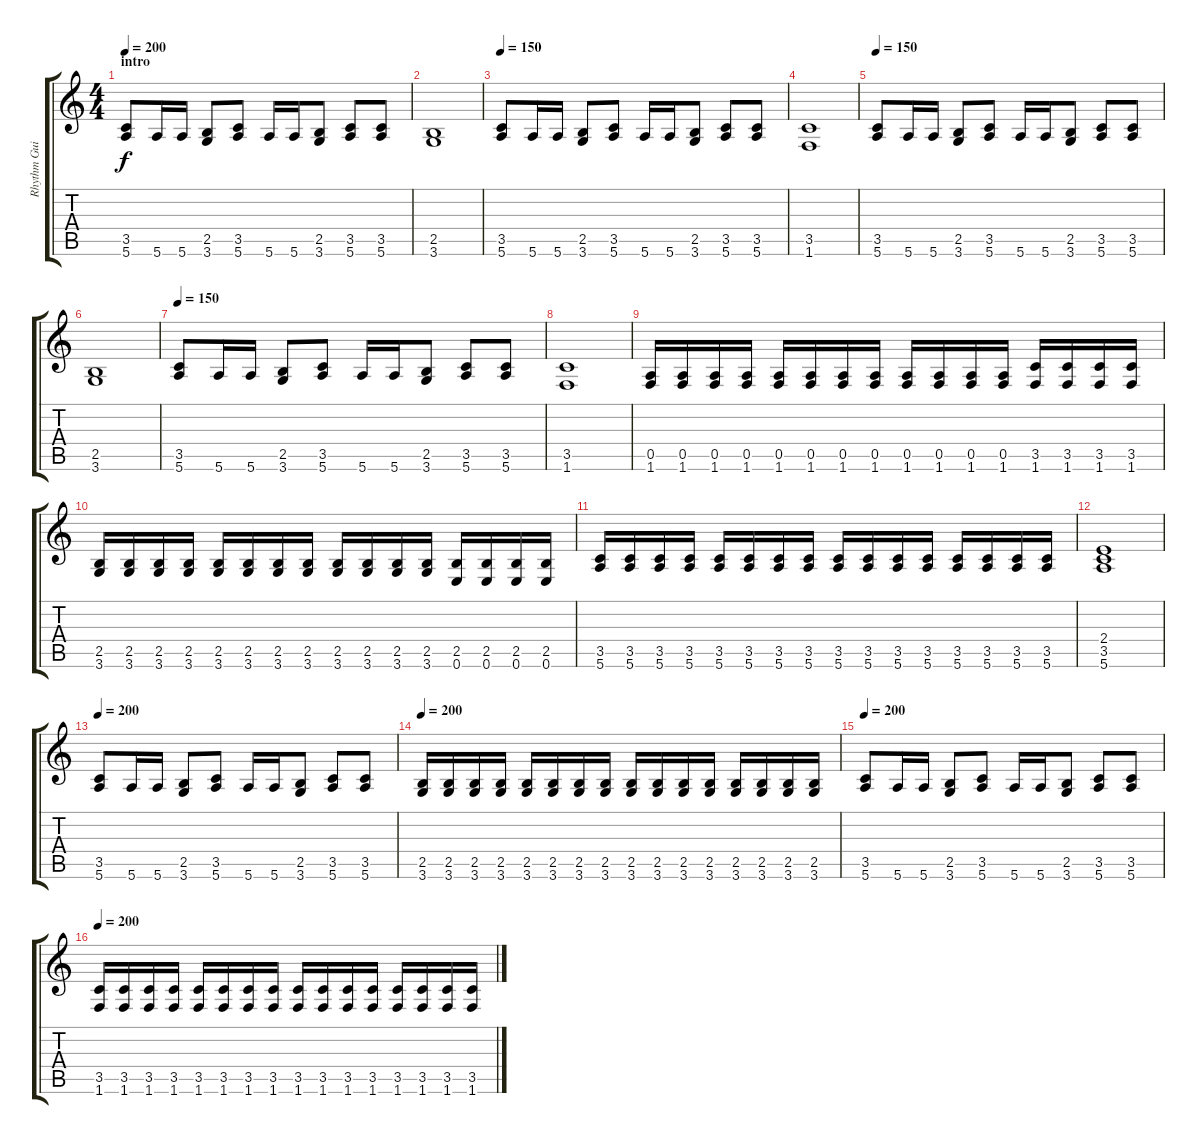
\track ("Rhythm Guitar" "Rhythm Gui") {instrument distortionguitar}
\staff {score tabs}
\tuning (E4 B3 G3 D3 A2 E2) {hide}
\ts (4 4)
\section ("" "intro")
\tempo 200
\tempo 150
\tempo 200
\clef g2
\ks c
(3.5 5.6).8{dy f instrument distortionguitar} 5.6.16 5.6.16 (2.5 3.6).8 (3.5 5.6).8 5.6.16 5.6.16 (2.5 3.6).8 (3.5 5.6).8 (3.5 5.6).8 |
(2.5 3.6).1 |
\tempo 150
(3.5 5.6).8 5.6.16 5.6.16 (2.5 3.6).8 (3.5 5.6).8 5.6.16 5.6.16 (2.5 3.6).8 (3.5 5.6).8 (3.5 5.6).8 |
(3.5 1.6).1 |
\tempo 150
(3.5 5.6).8 5.6.16 5.6.16 (2.5 3.6).8 (3.5 5.6).8 5.6.16 5.6.16 (2.5 3.6).8 (3.5 5.6).8 (3.5 5.6).8 |
(2.5 3.6).1 |
\tempo 150
(3.5 5.6).8 5.6.16 5.6.16 (2.5 3.6).8 (3.5 5.6).8 5.6.16 5.6.16 (2.5 3.6).8 (3.5 5.6).8 (3.5 5.6).8 |
(3.5 1.6).1 |
(0.5 1.6).16 (0.5 1.6).16 (0.5 1.6).16 (0.5 1.6).16 (0.5 1.6).16 (0.5 1.6).16 (0.5 1.6).16 (0.5 1.6).16 (0.5 1.6).16 (0.5 1.6).16 (0.5 1.6).16 (0.5 1.6).16 (3.5 1.6).16 (3.5 1.6).16 (3.5 1.6).16 (3.5 1.6).16 |
(2.5 3.6).16 (2.5 3.6).16 (2.5 3.6).16 (2.5 3.6).16 (2.5 3.6).16 (2.5 3.6).16 (2.5 3.6).16 (2.5 3.6).16 (2.5 3.6).16 (2.5 3.6).16 (2.5 3.6).16 (2.5 3.6).16 (2.5 0.6).16 (2.5 0.6).16 (2.5 0.6).16 (2.5 0.6).16 |
(3.5 5.6).16 (3.5 5.6).16 (3.5 5.6).16 (3.5 5.6).16 (3.5 5.6).16 (3.5 5.6).16 (3.5 5.6).16 (3.5 5.6).16 (3.5 5.6).16 (3.5 5.6).16 (3.5 5.6).16 (3.5 5.6).16 (3.5 5.6).16 (3.5 5.6).16 (3.5 5.6).16 (3.5 5.6).16 |
(2.4 3.5 5.6).1 |
\tempo 200
(3.5 5.6).8 5.6.16 5.6.16 (2.5 3.6).8 (3.5 5.6).8 5.6.16 5.6.16 (2.5 3.6).8 (3.5 5.6).8 (3.5 5.6).8 |
\tempo 200
(2.5 3.6).16 (2.5 3.6).16 (2.5 3.6).16 (2.5 3.6).16 (2.5 3.6).16 (2.5 3.6).16 (2.5 3.6).16 (2.5 3.6).16 (2.5 3.6).16 (2.5 3.6).16 (2.5 3.6).16 (2.5 3.6).16 (2.5 3.6).16 (2.5 3.6).16 (2.5 3.6).16 (2.5 3.6).16 |
\tempo 200
(3.5 5.6).8 5.6.16 5.6.16 (2.5 3.6).8 (3.5 5.6).8 5.6.16 5.6.16 (2.5 3.6).8 (3.5 5.6).8 (3.5 5.6).8 |
\tempo 200
(3.5 1.6).16 (3.5 1.6).16 (3.5 1.6).16 (3.5 1.6).16 (3.5 1.6).16 (3.5 1.6).16 (3.5 1.6).16 (3.5 1.6).16 (3.5 1.6).16 (3.5 1.6).16 (3.5 1.6).16 (3.5 1.6).16 (3.5 1.6).16 (3.5 1.6).16 (3.5 1.6).16 (3.5 1.6).16
